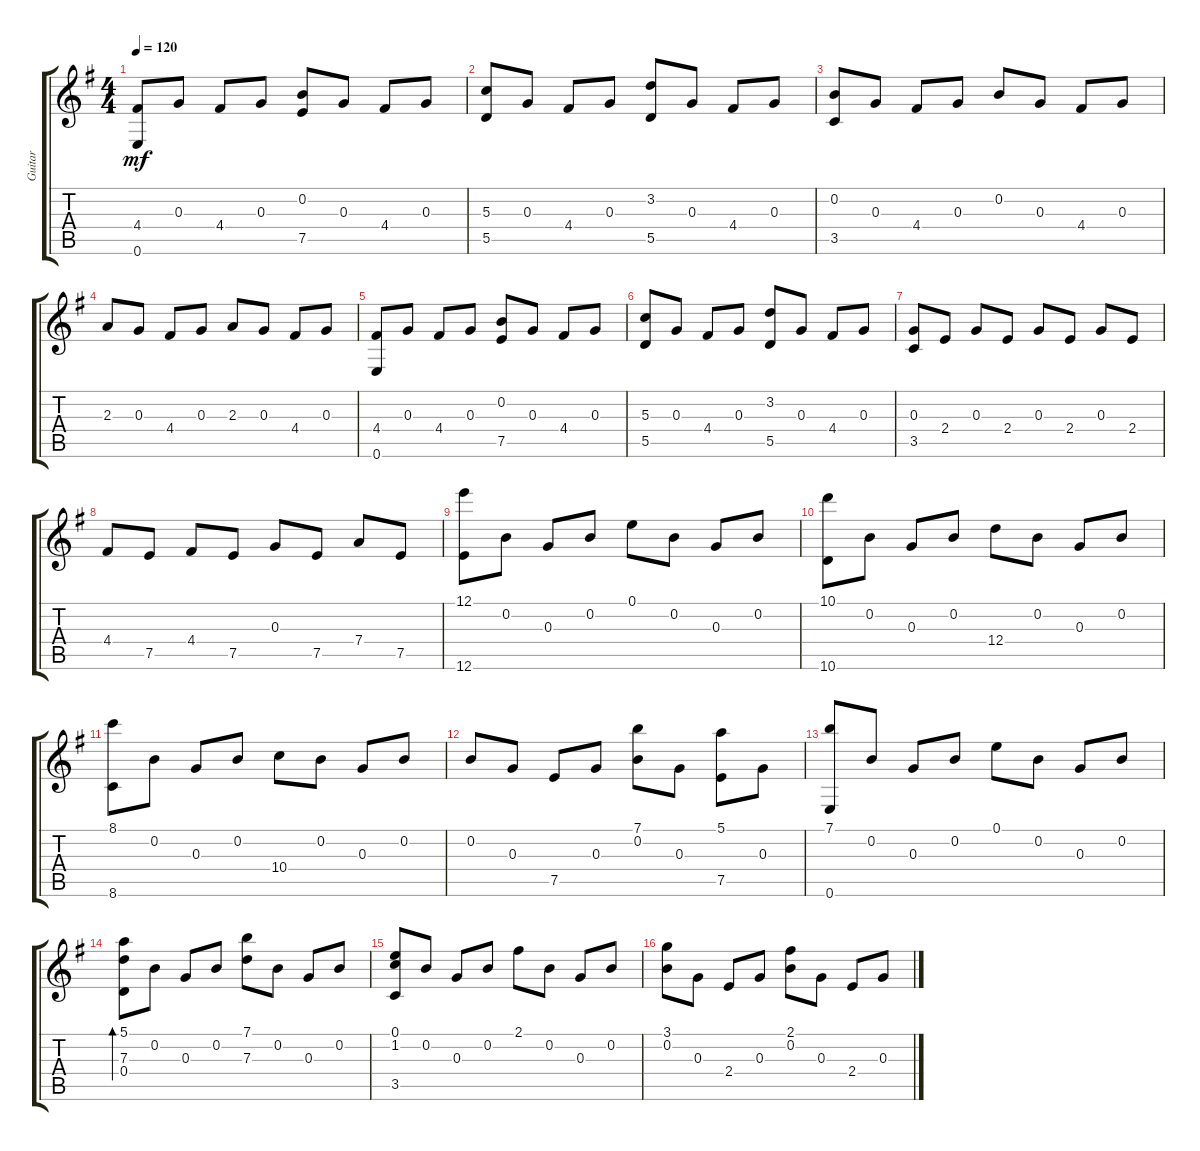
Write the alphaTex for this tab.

\track ("Guitar" "Guitar") {instrument acousticguitarnylon}
\staff {score tabs}
\tuning (E4 B3 G3 D3 A2 E2) {hide}
\ts (4 4)
\tempo 120
\clef g2
\ks g
(4.4 0.6).8{dy mf} 0.3.8 4.4.8 0.3.8 (0.2 7.5).8 0.3.8 4.4.8 0.3.8 |
(5.3 5.5).8 0.3.8 4.4.8 0.3.8 (3.2 5.5).8 0.3.8 4.4.8 0.3.8 |
(0.2 3.5).8 0.3.8 4.4.8 0.3.8 0.2.8 0.3.8 4.4.8 0.3.8 |
2.3.8 0.3.8 4.4.8 0.3.8 2.3.8 0.3.8 4.4.8 0.3.8 |
(4.4 0.6).8 0.3.8 4.4.8 0.3.8 (0.2 7.5).8 0.3.8 4.4.8 0.3.8 |
(5.3 5.5).8 0.3.8 4.4.8 0.3.8 (3.2 5.5).8 0.3.8 4.4.8 0.3.8 |
(0.3 3.5).8 2.4.8 0.3.8 2.4.8 0.3.8 2.4.8 0.3.8 2.4.8 |
4.4.8 7.5.8 4.4.8 7.5.8 0.3.8 7.5.8 7.4.8 7.5.8 |
(12.1 12.6).8 0.2.8 0.3.8 0.2.8 0.1.8 0.2.8 0.3.8 0.2.8 |
(10.1 10.6).8 0.2.8 0.3.8 0.2.8 12.4.8 0.2.8 0.3.8 0.2.8 |
(8.1 8.6).8 0.2.8 0.3.8 0.2.8 10.4.8 0.2.8 0.3.8 0.2.8 |
0.2.8 0.3.8 7.5.8 0.3.8 (7.1 0.2).8 0.3.8 (5.1 7.5).8 0.3.8 |
(7.1 0.6).8 0.2.8 0.3.8 0.2.8 0.1.8 0.2.8 0.3.8 0.2.8 |
(5.1 7.3 0.4).8{bd 240} 0.2.8 0.3.8 0.2.8 (7.1 7.3).8 0.2.8 0.3.8 0.2.8 |
(0.1 1.2 3.5).8 0.2.8 0.3.8 0.2.8 2.1.8 0.2.8 0.3.8 0.2.8 |
(3.1 0.2).8 0.3.8 2.4.8 0.3.8 (2.1 0.2).8 0.3.8 2.4.8 0.3.8
